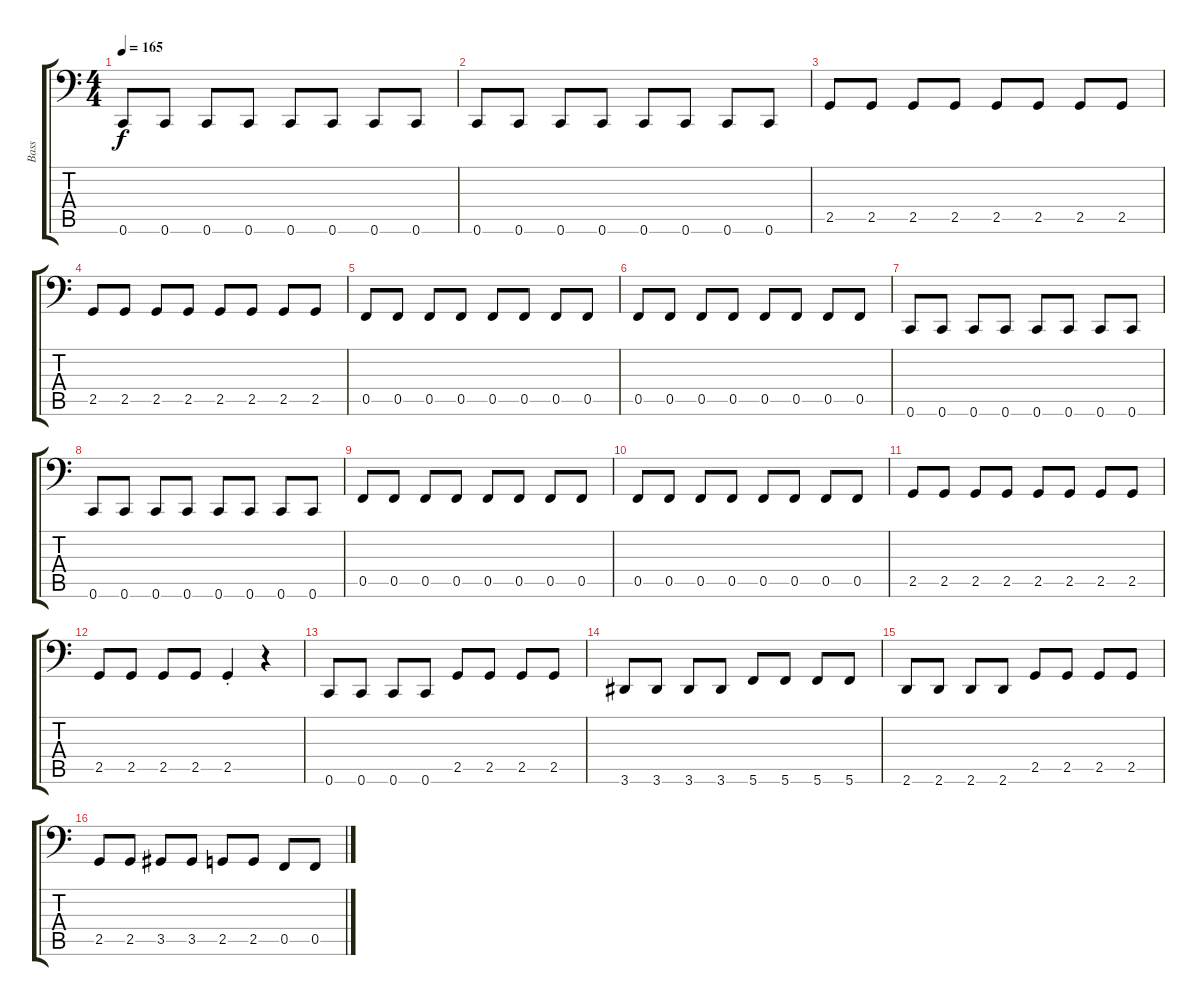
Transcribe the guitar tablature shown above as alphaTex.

\track ("Bass" "Bass") {instrument electricbasspick}
\staff {score tabs}
\tuning (C3 G2 Eb2 Bb1 F1 C1) {hide}
\ts (4 4)
\tempo 165
\clef f4
\ks c
0.6.8{dy f} 0.6.8 0.6.8 0.6.8 0.6.8 0.6.8 0.6.8 0.6.8 |
0.6.8 0.6.8 0.6.8 0.6.8 0.6.8 0.6.8 0.6.8 0.6.8 |
2.5.8 2.5.8 2.5.8 2.5.8 2.5.8 2.5.8 2.5.8 2.5.8 |
2.5.8 2.5.8 2.5.8 2.5.8 2.5.8 2.5.8 2.5.8 2.5.8 |
0.5.8 0.5.8 0.5.8 0.5.8 0.5.8 0.5.8 0.5.8 0.5.8 |
0.5.8 0.5.8 0.5.8 0.5.8 0.5.8 0.5.8 0.5.8 0.5.8 |
0.6.8 0.6.8 0.6.8 0.6.8 0.6.8 0.6.8 0.6.8 0.6.8 |
0.6.8 0.6.8 0.6.8 0.6.8 0.6.8 0.6.8 0.6.8 0.6.8 |
0.5.8 0.5.8 0.5.8 0.5.8 0.5.8 0.5.8 0.5.8 0.5.8 |
0.5.8 0.5.8 0.5.8 0.5.8 0.5.8 0.5.8 0.5.8 0.5.8 |
2.5.8 2.5.8 2.5.8 2.5.8 2.5.8 2.5.8 2.5.8 2.5.8 |
2.5.8 2.5.8 2.5.8 2.5.8 2.5{st}.4 r.4 |
0.6.8 0.6.8 0.6.8 0.6.8 2.5.8 2.5.8 2.5.8 2.5.8 |
3.6.8 3.6.8 3.6.8 3.6.8 5.6.8 5.6.8 5.6.8 5.6.8 |
2.6.8 2.6.8 2.6.8 2.6.8 2.5.8 2.5.8 2.5.8 2.5.8 |
2.5.8 2.5.8 3.5.8 3.5.8 2.5.8 2.5.8 0.5.8 0.5.8
